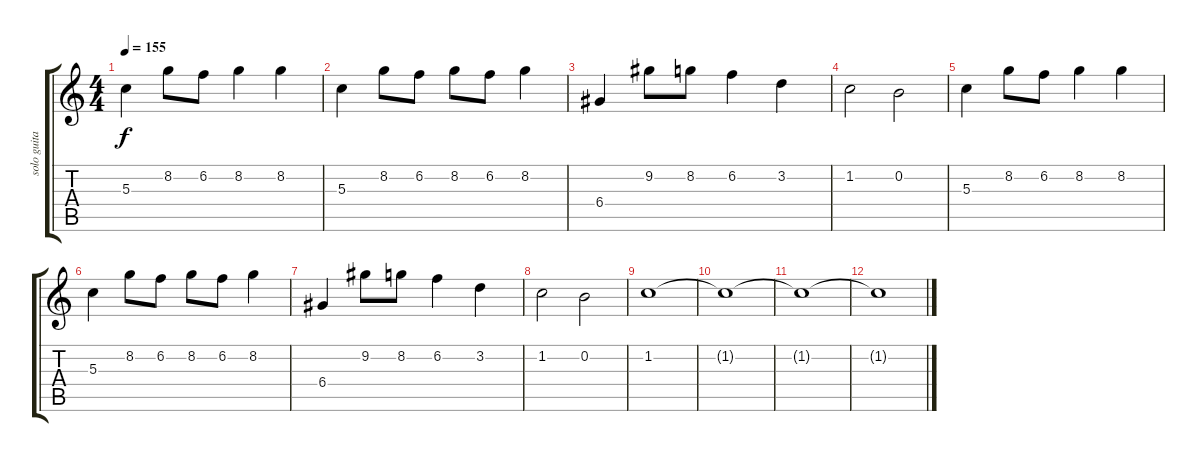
\track ("solo guitar" "solo guita") {instrument distortionguitar}
\staff {score tabs}
\tuning (E4 B3 G3 D3 A2 E2) {hide}
\ts (4 4)
\tempo 155
\clef g2
\ks c
5.3.4{dy f volume 16} 8.2.8 6.2.8 8.2.4 8.2.4 |
5.3.4 8.2.8 6.2.8 8.2.8 6.2.8 8.2.4 |
6.4.4 9.2.8 8.2.8 6.2.4 3.2.4 |
1.2.2 0.2.2 |
5.3.4 8.2.8 6.2.8 8.2.4 8.2.4 |
5.3.4 8.2.8 6.2.8 8.2.8 6.2.8 8.2.4 |
6.4.4 9.2.8 8.2.8 6.2.4 3.2.4 |
1.2.2 0.2.2 |
1.2.1{volume 0} |
1.2{t}.1 |
1.2{t}.1 |
1.2{t}.1
